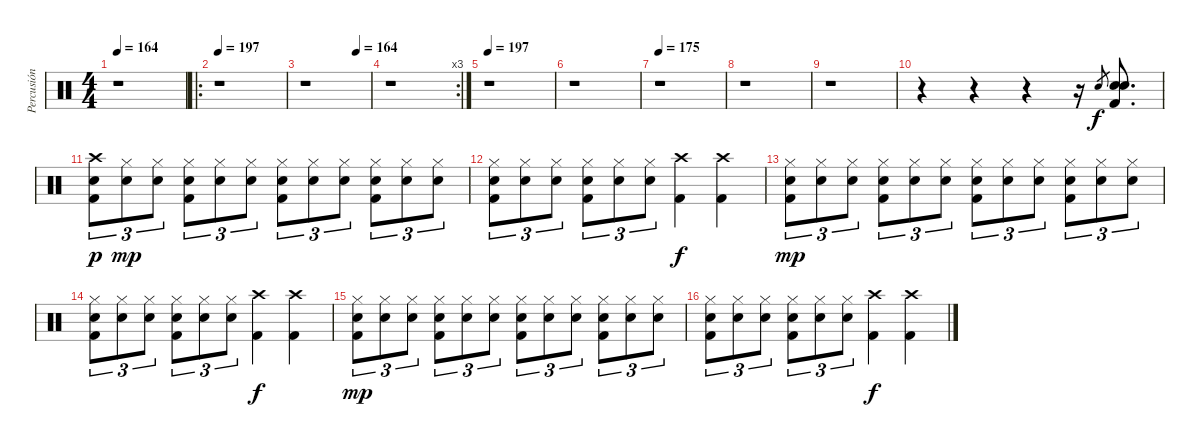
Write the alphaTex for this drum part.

\track ("Percusión" "Percusión") {instrument percussion}
\staff {score}
\articulation defaults
\ts (4 4)
\tempo 164
\clef neutral
\ks c
r.1{dy f} |
\ro
\tempo 197
r.1 |
\tempo (164 0.7916666666666666)
r.1 |
\rc 3
r.1 |
\tempo 197
r.1 |
r.1 |
\tempo 175
r.1 |
r.1 |
r.1 |
r.4 r.4 r.4 r.16 "Snare (hit) 2".8{gr} ("Snare (hit) 2" "Kick (hit) 2" "Snare (hit) 2").8{d} |
("Snare (hit) 2" "Kick (hit) 2" "Crash high (hit)").8{tu (3 2) dy p} ("Snare (hit) 2" "Hi-Hat (closed)").8{tu (3 2) dy mp} ("Snare (hit) 2" "Hi-Hat (closed)").8{tu (3 2)} ("Snare (hit) 2" "Kick (hit) 2" "Hi-Hat (closed)").8{tu (3 2)} ("Snare (hit) 2" "Hi-Hat (closed)").8{tu (3 2)} ("Snare (hit) 2" "Hi-Hat (closed)").8{tu (3 2)} ("Snare (hit) 2" "Kick (hit) 2" "Hi-Hat (closed)").8{tu (3 2)} ("Snare (hit) 2" "Hi-Hat (closed)").8{tu (3 2)} ("Snare (hit) 2" "Hi-Hat (closed)").8{tu (3 2)} ("Snare (hit) 2" "Kick (hit) 2" "Hi-Hat (closed)").8{tu (3 2)} ("Snare (hit) 2" "Hi-Hat (closed)").8{tu (3 2)} ("Snare (hit) 2" "Hi-Hat (closed)").8{tu (3 2)} |
("Snare (hit) 2" "Kick (hit) 2" "Hi-Hat (closed)").8{tu (3 2)} ("Snare (hit) 2" "Hi-Hat (closed)").8{tu (3 2)} ("Snare (hit) 2" "Hi-Hat (closed)").8{tu (3 2)} ("Snare (hit) 2" "Kick (hit) 2" "Hi-Hat (closed)").8{tu (3 2)} ("Snare (hit) 2" "Hi-Hat (closed)").8{tu (3 2)} ("Snare (hit) 2" "Hi-Hat (closed)").8{tu (3 2)} ("Crash high (hit)" "Kick (hit) 2").4{dy f} ("Crash high (hit)" "Kick (hit) 2").4 |
("Snare (hit) 2" "Kick (hit) 2" "Hi-Hat (closed)").8{tu (3 2) dy mp} ("Snare (hit) 2" "Hi-Hat (closed)").8{tu (3 2)} ("Snare (hit) 2" "Hi-Hat (closed)").8{tu (3 2)} ("Snare (hit) 2" "Kick (hit) 2" "Hi-Hat (closed)").8{tu (3 2)} ("Snare (hit) 2" "Hi-Hat (closed)").8{tu (3 2)} ("Snare (hit) 2" "Hi-Hat (closed)").8{tu (3 2)} ("Snare (hit) 2" "Kick (hit) 2" "Hi-Hat (closed)").8{tu (3 2)} ("Snare (hit) 2" "Hi-Hat (closed)").8{tu (3 2)} ("Snare (hit) 2" "Hi-Hat (closed)").8{tu (3 2)} ("Snare (hit) 2" "Kick (hit) 2" "Hi-Hat (closed)").8{tu (3 2)} ("Snare (hit) 2" "Hi-Hat (closed)").8{tu (3 2)} ("Snare (hit) 2" "Hi-Hat (closed)").8{tu (3 2)} |
("Snare (hit) 2" "Kick (hit) 2" "Hi-Hat (closed)").8{tu (3 2)} ("Snare (hit) 2" "Hi-Hat (closed)").8{tu (3 2)} ("Snare (hit) 2" "Hi-Hat (closed)").8{tu (3 2)} ("Snare (hit) 2" "Kick (hit) 2" "Hi-Hat (closed)").8{tu (3 2)} ("Snare (hit) 2" "Hi-Hat (closed)").8{tu (3 2)} ("Snare (hit) 2" "Hi-Hat (closed)").8{tu (3 2)} ("Crash high (hit)" "Kick (hit) 2").4{dy f} ("Crash high (hit)" "Kick (hit) 2").4 |
("Snare (hit) 2" "Kick (hit) 2" "Hi-Hat (closed)").8{tu (3 2) dy mp} ("Snare (hit) 2" "Hi-Hat (closed)").8{tu (3 2)} ("Snare (hit) 2" "Hi-Hat (closed)").8{tu (3 2)} ("Snare (hit) 2" "Kick (hit) 2" "Hi-Hat (closed)").8{tu (3 2)} ("Snare (hit) 2" "Hi-Hat (closed)").8{tu (3 2)} ("Snare (hit) 2" "Hi-Hat (closed)").8{tu (3 2)} ("Snare (hit) 2" "Kick (hit) 2" "Hi-Hat (closed)").8{tu (3 2)} ("Snare (hit) 2" "Hi-Hat (closed)").8{tu (3 2)} ("Snare (hit) 2" "Hi-Hat (closed)").8{tu (3 2)} ("Snare (hit) 2" "Kick (hit) 2" "Hi-Hat (closed)").8{tu (3 2)} ("Snare (hit) 2" "Hi-Hat (closed)").8{tu (3 2)} ("Snare (hit) 2" "Hi-Hat (closed)").8{tu (3 2)} |
("Snare (hit) 2" "Kick (hit) 2" "Hi-Hat (closed)").8{tu (3 2)} ("Snare (hit) 2" "Hi-Hat (closed)").8{tu (3 2)} ("Snare (hit) 2" "Hi-Hat (closed)").8{tu (3 2)} ("Snare (hit) 2" "Kick (hit) 2" "Hi-Hat (closed)").8{tu (3 2)} ("Snare (hit) 2" "Hi-Hat (closed)").8{tu (3 2)} ("Snare (hit) 2" "Hi-Hat (closed)").8{tu (3 2)} ("Crash high (hit)" "Kick (hit) 2").4{dy f} ("Crash high (hit)" "Kick (hit) 2").4
